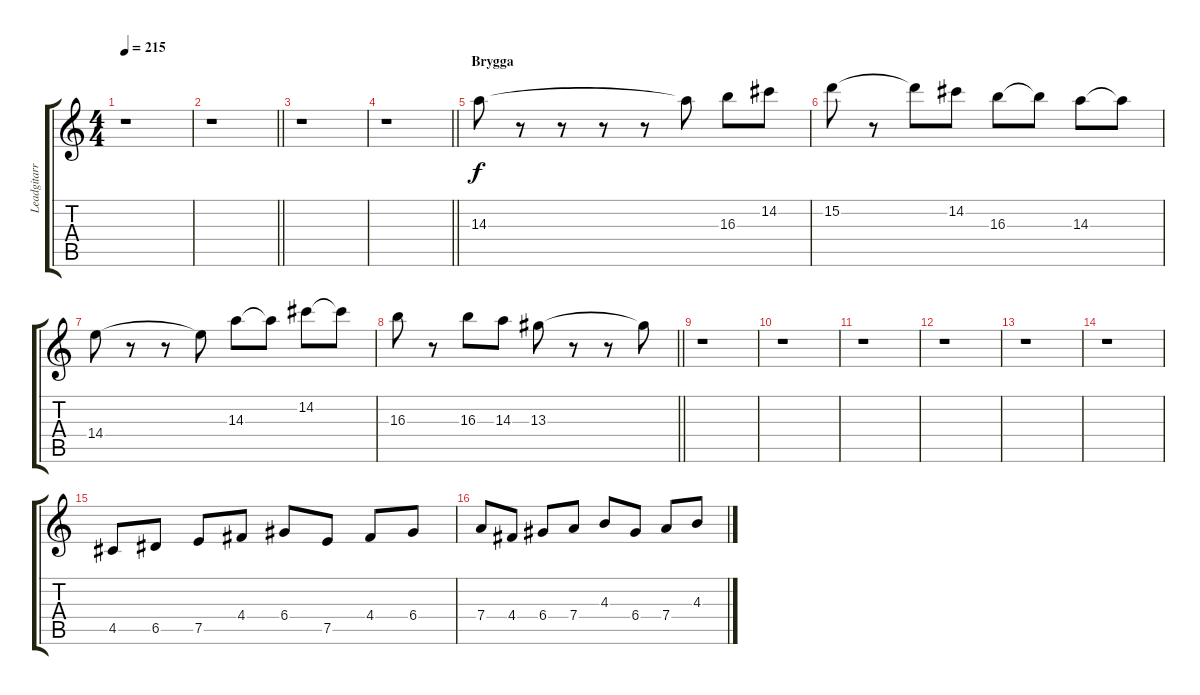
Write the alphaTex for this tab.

\track ("Leadgitarr" "Leadgitarr") {instrument overdrivenguitar}
\staff {score tabs}
\tuning (E4 B3 G3 D3 A2 E2) {hide}
\ts (4 4)
\tempo 215
\clef g2
\ks c
r.1{dy f} |
\barLineRight lightlight
r.1 |
r.1 |
\barLineRight lightlight
r.1 |
\section ("" "Brygga")
14.3.8 r.8 r.8 r.8 r.8 14.3{t}.8 16.3.8 14.2.8 |
15.2.8 r.8 15.2{t}.8 14.2.8 16.3.8 16.3{t}.8 14.3.8 14.3{t}.8 |
14.4.8 r.8 r.8 14.4{t}.8 14.3.8 14.3{t}.8 14.2.8 14.2{t}.8 |
\barLineRight lightlight
16.3.8 r.8 16.3.8 14.3.8 13.3.8 r.8 r.8 13.3{t}.8 |
r.1 |
r.1 |
r.1 |
r.1 |
r.1 |
r.1 |
4.5.8{volume 11} 6.5.8 7.5.8 4.4.8 6.4.8 7.5.8 4.4.8 6.4.8 |
7.4.8 4.4.8 6.4.8 7.4.8 4.3.8 6.4.8 7.4.8 4.3.8
